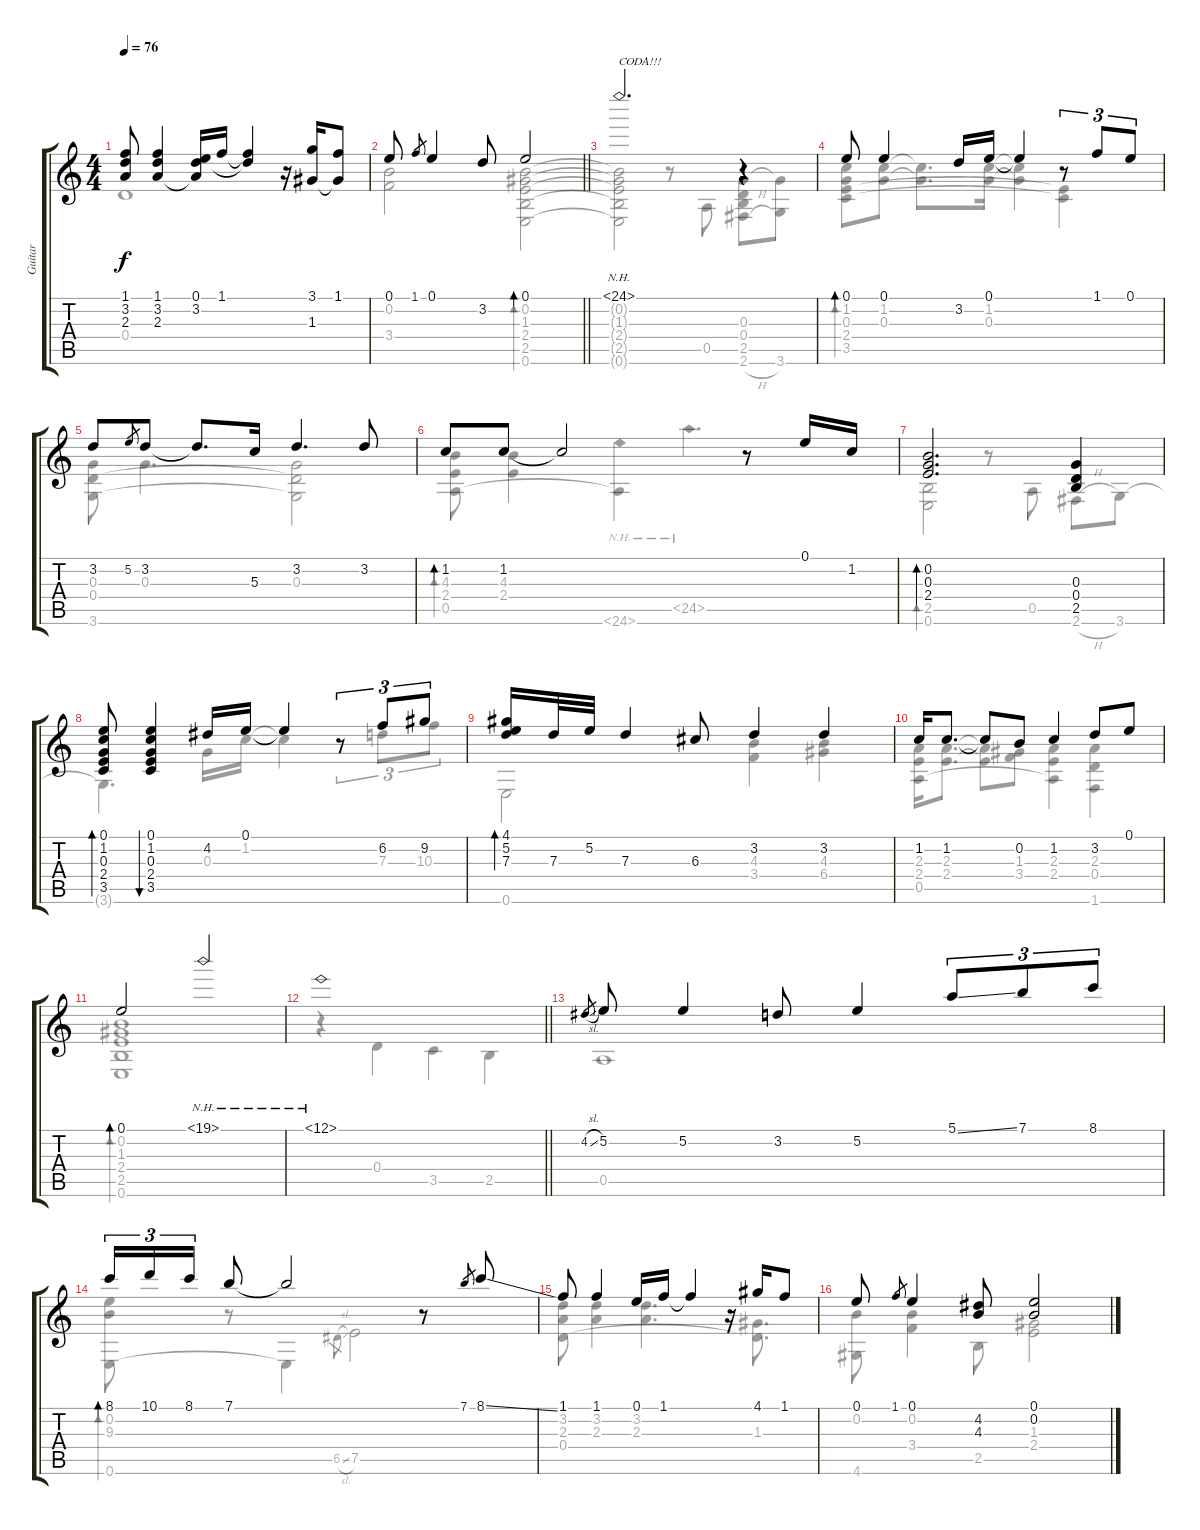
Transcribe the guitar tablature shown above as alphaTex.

\track ("Guitar" "Guitar") {instrument acousticguitarnylon}
\staff {score tabs}
\tuning (E4 B3 G3 D3 A2 E2) {hide}
\voice
\ts (4 4)
\tempo 76
\clef g2
\ks aminor
(1.1 3.2 2.3).8{dy f} (1.1 3.2 2.3).4 (0.1 3.2 2.3{t}).16 1.1.16 (1.1{t} 3.2{t}).4 r.16 (3.1 1.3).16 (1.1 1.3{t}).8 |
\barLineRight lightlight
0.1.8 1.1.8{gr} 0.1.4 3.2.8 0.1.2{bd 120} |
24.1{nh}.2{d txt "CODA!!!"} r.4 |
0.1.8{bd 120} 0.1.4 3.2.16 0.1.16 0.1{t}.4 r.8{tu (3 2)} 1.1.8{tu (3 2)} 0.1.8{tu (3 2)} |
3.2.8 5.2.8{gr} 3.2.8 3.2{t}.8{d} 5.3.16 3.2.4{d} 3.2.8 |
1.2.8{bd 120} 1.2.8 1.2{t}.2 r.8 0.1.16 1.2.16 |
(0.2 0.3 2.4).2{d bd 120} (0.3 0.4 2.5).4 |
(0.1 1.2 0.3 2.4 3.5).8{bd 120} (0.1 1.2 0.3 2.4 3.5).4{bu 120} 4.2.16 0.1.16 0.1{t}.4 r.8{tu (3 2)} 6.2.8{tu (3 2)} 9.2.8{tu (3 2)} |
(4.1 5.2 7.3).16{bd 120} 7.3.32 5.2.32 7.3.4 6.3.8 3.2.4 3.2.4 |
1.2.16 1.2.8{d} 1.2{t}.8 0.2.8 1.2.4 3.2.8 0.1.8 |
0.1.2{bd 120} 19.1{nh}.2 |
\barLineRight lightlight
12.1{nh}.1 |
4.2{sl}.8{gr} 5.2.8 5.2.4 3.2.8 5.2.4 5.1{ss}.8{tu (3 2)} 7.1.8{tu (3 2)} 8.1.8{tu (3 2)} |
8.1.16{tu (3 2) bd 120} 10.1.16{tu (3 2)} 8.1.16{tu (3 2)} 7.1.8 7.1{t}.2 r.8 7.1.8{gr} 8.1{ss}.8 |
1.1.8 1.1.4 0.1.16 1.1.16 1.1{t}.4 r.16 4.1.16 1.1.8 |
0.1.8 1.1.8{gr} 0.1.4 (4.2 4.3).8 (0.1 0.2).2
\voice
\clef g2
\ottava regular
\simile none
\ks aminor
0.4.1{dy f} |
\barLineRight lightlight
(0.2 3.4).2 (0.2 1.3 2.4 2.5 0.6).2{bd 120} |
(0.2{t} 1.3{t} 2.4{t} 2.5{t} 0.6{t}).2 r.8 0.5.8 (0.3 0.4 2.5 2.6{h}).8 (0.3{t} 3.6).8 |
(1.2 0.3 2.4 3.5).8{bd 120} (1.2 0.3).8 (1.2{t} 0.3{t}).8{d} (1.2 0.3).16 (1.2{t} 0.3{t}).4 (2.4{t} 3.5{t}).4 |
(0.3 0.4 3.6).8 0.3.4{d} (0.3 0.4{t} 3.6{t}).2 |
(4.3 2.4 0.5).8{bd 120} (4.3 2.4).4 (0.5{t} 24.6{nh}).4 24.5{nh}.4{d} |
(2.5 0.6).2{bd 120} r.8 0.5.8 2.6{h}.8 3.6.8 |
3.6{t}.4{d} 0.3.16 1.2.16 1.2{t}.4 r.8{tu (3 2)} 7.3.8{tu (3 2)} 10.3.8{tu (3 2)} |
0.6.2 (4.3 3.4).4 (4.3 6.4).4 |
(2.3 2.4 0.5).16 (2.3 2.4).8{d} (2.3{t} 2.4{t}).8 (1.3 3.4).8 (2.3 2.4 0.5{t}).4 (2.3 0.4 1.6).4 |
(0.2 1.3 2.4 2.5 0.6).1{bd 120} |
\barLineRight lightlight
r.4 0.4.4 3.5.4 2.5.4 |
0.5.1 |
(0.2 9.3 0.6).8{bd 120} r.8 0.6{t}.4 6.5{sl}.8{gr} 7.5.2 |
(3.2 2.3 0.4).8 (3.2 2.3).4 (3.2 2.3).4{d} r.16 (1.3 0.4{t}).8{d} |
(0.2 4.6).8 (0.2 3.4).4 2.5.8 (1.3 2.4).2
